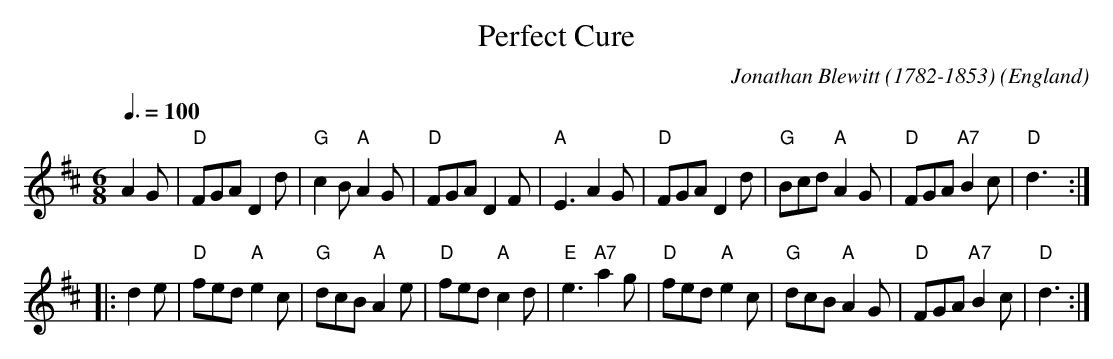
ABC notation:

X:1
T:Perfect Cure
C:Jonathan Blewitt (1782-1853)
O:England
M:6/8
L:1/8
Q:3/8=100
K:D
A2G|"D"FGA D2d|"G"c2B "A"A2G|"D"FGA D2F|"A"E3 A2G|"D"FGA D2d|"G"Bcd "A"A2G|"D"FGA "A7"B2c|"D"d3:|
|:d2e|"D"fed "A"e2c|"G"dcB "A"A2e|"D"fed "A"c2d|"E"e3 "A7"a2g|"D"fed "A"e2c|"G"dcB "A"A2G|"D"FGA "A7"B2c|"D"d3:|
